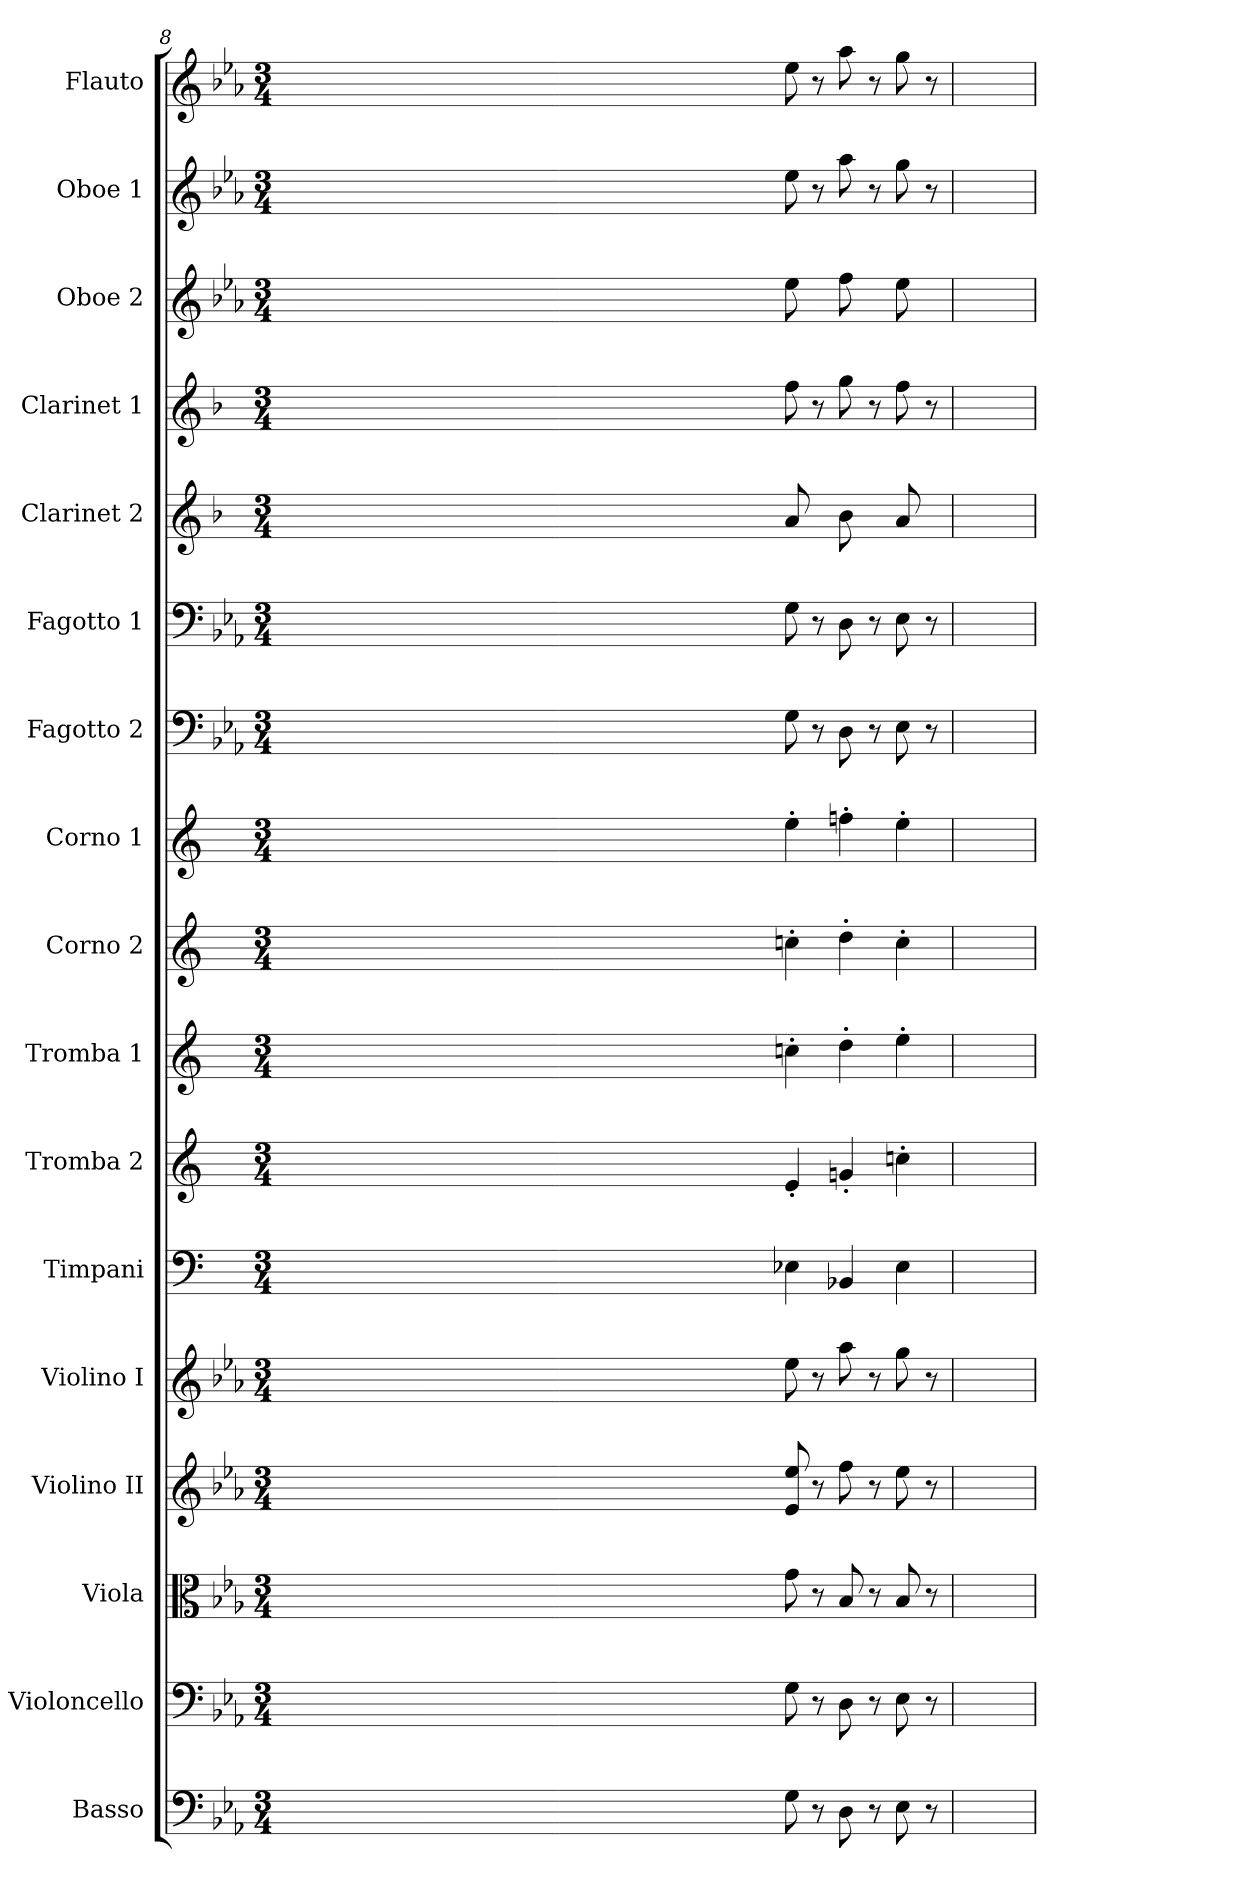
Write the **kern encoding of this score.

**kern	**kern	**kern	**kern	**kern	**kern	**kern	**kern	**kern	**kern	**kern	**kern	**kern	**kern	**kern	**kern	**kern
*part17	*part16	*part15	*part14	*part13	*part12	*part11	*part10	*part9	*part8	*part7	*part6	*part5	*part4	*part3	*part2	*part1
*staff17	*staff16	*staff15	*staff14	*staff13	*staff12	*staff11	*staff10	*staff9	*staff8	*staff7	*staff6	*staff5	*staff4	*staff3	*staff2	*staff1
*I"Basso	*I"Violoncello	*I"Viola	*I"Violino II	*I"Violino I	*I"Timpani	*I"Tromba 2	*I"Tromba 1	*I"Corno 2	*I"Corno 1	*I"Fagotto 2	*I"Fagotto 1	*I"Clarinet 2	*I"Clarinet 1	*I"Oboe 2	*I"Oboe 1	*I"Flauto
*	*I'Vc	*I'Vla	*I'Vln	*I'Vln	*	*	*	*	*	*	*	*I'Cl	*I'Cl	*I'Ob	*I'Ob	*I'Fl
*clefF4	*clefF4	*clefC3	*clefG2	*clefG2	*clefF4	*clefG2	*clefG2	*clefG2	*clefG2	*clefF4	*clefF4	*clefG2	*clefG2	*clefG2	*clefG2	*clefG2
*ITrd7c12	*	*	*	*	*	*ITrd-2c-3	*ITrd-2c-3	*ITrd5c9	*ITrd5c9	*	*	*ITrd1c2	*ITrd1c2	*	*	*
*k[b-e-a-]	*k[b-e-a-]	*k[b-e-a-]	*k[b-e-a-]	*k[b-e-a-]	*	*	*	*	*	*k[b-e-a-]	*k[b-e-a-]	*k[b-e-a-]	*k[b-e-a-]	*k[b-e-a-]	*k[b-e-a-]	*k[b-e-a-]
*M3/4	*M3/4	*M3/4	*M3/4	*M3/4	*M3/4	*M3/4	*M3/4	*M3/4	*M3/4	*M3/4	*M3/4	*M3/4	*M3/4	*M3/4	*M3/4	*M3/4
=8	=8	=8	=8	=8	=8	=8	=8	=8	=8	=8	=8	=8	=8	=8	=8	=8
2.ryy	2.ryy	2.ryy	2.ryy	2.ryy	2.ryy	2.ryy	2.ryy	2.ryy	2.ryy	2.ryy	2.ryy	2.ryy	2.ryy	2.ryy	2.ryy	2.ryy
4ryy	4ryy	4ryy	4ryy	4ryy	4ryy	4ryy	4ryy	4ryy	4ryy	4ryy	4ryy	4ryy	4ryy	4ryy	4ryy	4ryy
1ryy	1ryy	1ryy	1ryy	1ryy	1ryy	1ryy	1ryy	1ryy	1ryy	1ryy	1ryy	1ryy	1ryy	1ryy	1ryy	1ryy
1ryy	1ryy	1ryy	1ryy	1ryy	1ryy	1ryy	1ryy	1ryy	1ryy	1ryy	1ryy	1ryy	1ryy	1ryy	1ryy	1ryy
1ryy	1ryy	1ryy	1ryy	1ryy	1ryy	1ryy	1ryy	1ryy	1ryy	1ryy	1ryy	1ryy	1ryy	1ryy	1ryy	1ryy
1ryy	1ryy	1ryy	1ryy	1ryy	1ryy	1ryy	1ryy	1ryy	1ryy	1ryy	1ryy	1ryy	1ryy	1ryy	1ryy	1ryy
8GG	8G	8g	8e- 8ee-	8ee-	4E-X	4g'	4ee-X'	4e-X'	4g'	8G	8G	8g	8ee-	8ee-	8ee-	8ee-
8r	8r	8r	8r	8r	.	.	.	.	.	8r	8r	8ryy	8r	8ryy	8r	8r
8DD	8D	8B-	8ff	8aa-	4BB-X	4b-X'	4ff'	4f'	4a-X'	8D	8D	8a-	8ff	8ff	8aa-	8aa-
8r	8r	8r	8r	8r	.	.	.	.	.	8r	8r	8ryy	8r	8ryy	8r	8r
8EE-	8E-	8B-	8ee-	8gg	4E-	4ee-X'	4gg'	4e-'	4g'	8E-	8E-	8g	8ee-	8ee-	8gg	8gg
8r	8r	8r	8r	8r	.	.	.	.	.	8r	8r	8ryy	8r	8ryy	8r	8r
=9	=9	=9	=9	=9	=9	=9	=9	=9	=9	=9	=9	=9	=9	=9	=9	=9
4ryy	4ryy	4ryy	4ryy	4ryy	4ryy	4ryy	4ryy	4ryy	4ryy	4ryy	4ryy	4ryy	4ryy	4ryy	4ryy	4ryy
=	=	=	=	=	=	=	=	=	=	=	=	=	=	=	=	=
*-	*-	*-	*-	*-	*-	*-	*-	*-	*-	*-	*-	*-	*-	*-	*-	*-
